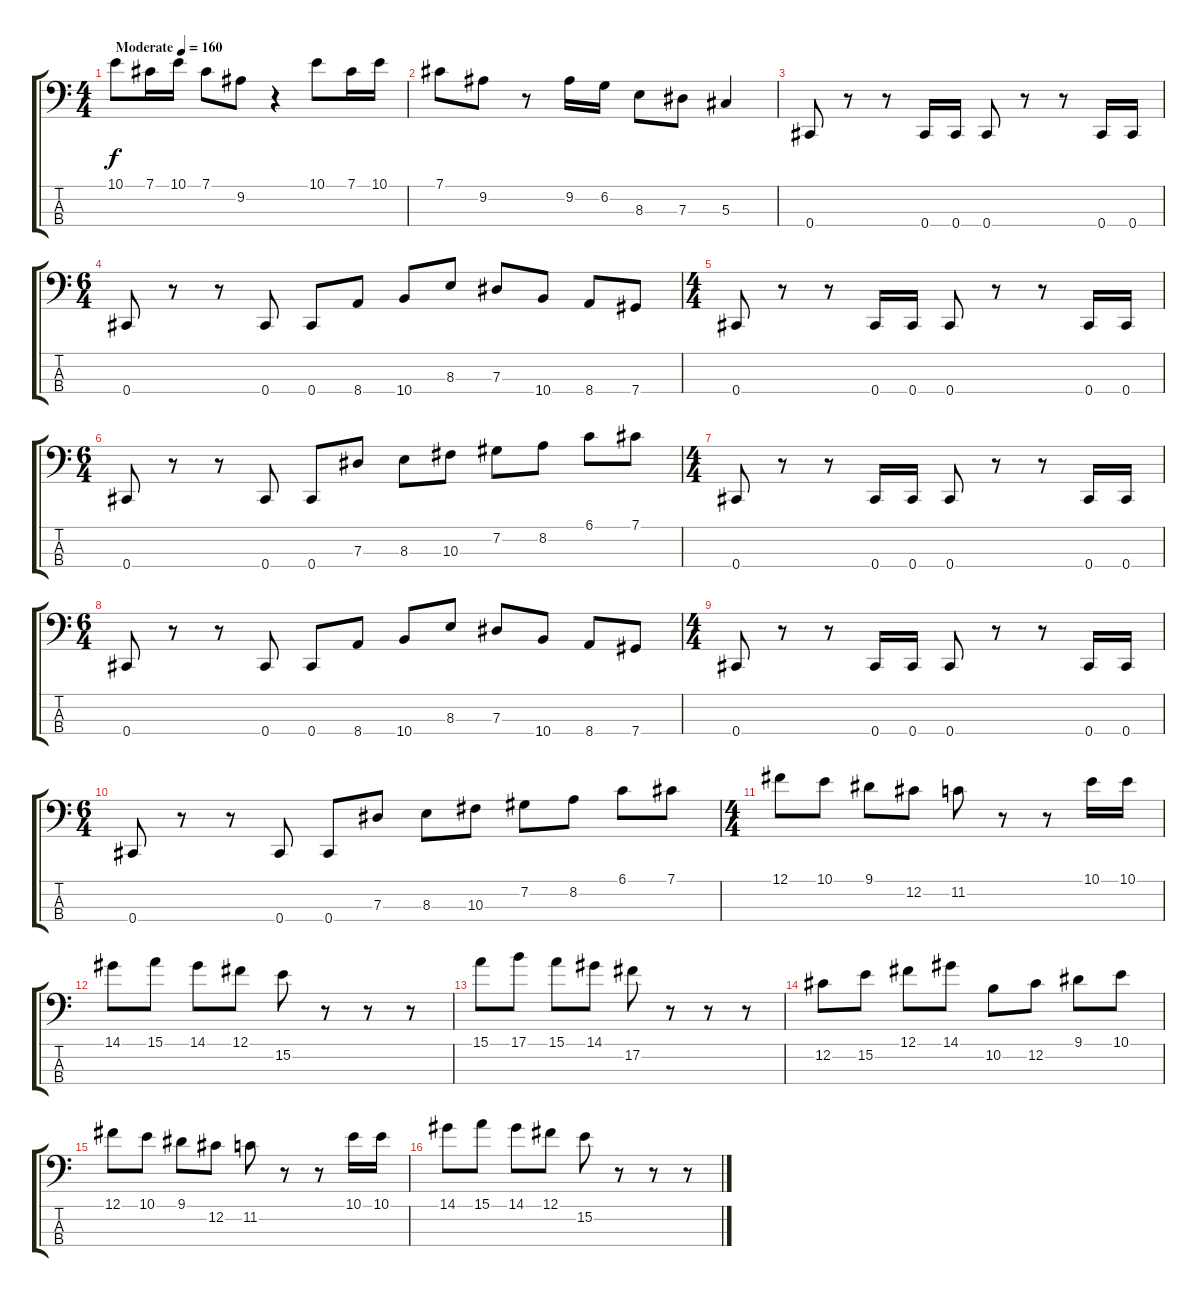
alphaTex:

\track "" {instrument electricbasspick}
\staff {score tabs}
\tuning (Gb2 Db2 Ab1 Db1) {hide}
\ts (4 4)
\tempo (160 "Moderate")
\clef f4
\ks c
10.1.8{dy f instrument electricbasspick} 7.1.16 10.1.16 7.1.8 9.2.8 r.4 10.1.8 7.1.16 10.1.16 |
7.1.8 9.2.8 r.8 9.2.16 6.2.16 8.3.8 7.3.8 5.3.4 |
0.4.8 r.8 r.8 0.4.16 0.4.16 0.4.8 r.8 r.8 0.4.16 0.4.16 |
\ts (6 4)
0.4.8 r.8 r.8 0.4.8 0.4.8 8.4.8 10.4.8 8.3.8 7.3.8 10.4.8 8.4.8 7.4.8 |
\ts (4 4)
0.4.8 r.8 r.8 0.4.16 0.4.16 0.4.8 r.8 r.8 0.4.16 0.4.16 |
\ts (6 4)
0.4.8 r.8 r.8 0.4.8 0.4.8 7.3.8 8.3.8 10.3.8 7.2.8 8.2.8 6.1.8 7.1.8 |
\ts (4 4)
0.4.8 r.8 r.8 0.4.16 0.4.16 0.4.8 r.8 r.8 0.4.16 0.4.16 |
\ts (6 4)
0.4.8 r.8 r.8 0.4.8 0.4.8 8.4.8 10.4.8 8.3.8 7.3.8 10.4.8 8.4.8 7.4.8 |
\ts (4 4)
0.4.8 r.8 r.8 0.4.16 0.4.16 0.4.8 r.8 r.8 0.4.16 0.4.16 |
\ts (6 4)
0.4.8 r.8 r.8 0.4.8 0.4.8 7.3.8 8.3.8 10.3.8 7.2.8 8.2.8 6.1.8 7.1.8 |
\ts (4 4)
12.1.8 10.1.8 9.1.8 12.2.8 11.2.8 r.8 r.8 10.1.16 10.1.16 |
14.1.8 15.1.8 14.1.8 12.1.8 15.2.8 r.8 r.8 r.8 |
15.1.8 17.1.8 15.1.8 14.1.8 17.2.8 r.8 r.8 r.8 |
12.2.8 15.2.8 12.1.8 14.1.8 10.2.8 12.2.8 9.1.8 10.1.8 |
12.1.8 10.1.8 9.1.8 12.2.8 11.2.8 r.8 r.8 10.1.16 10.1.16 |
14.1.8 15.1.8 14.1.8 12.1.8 15.2.8 r.8 r.8 r.8
